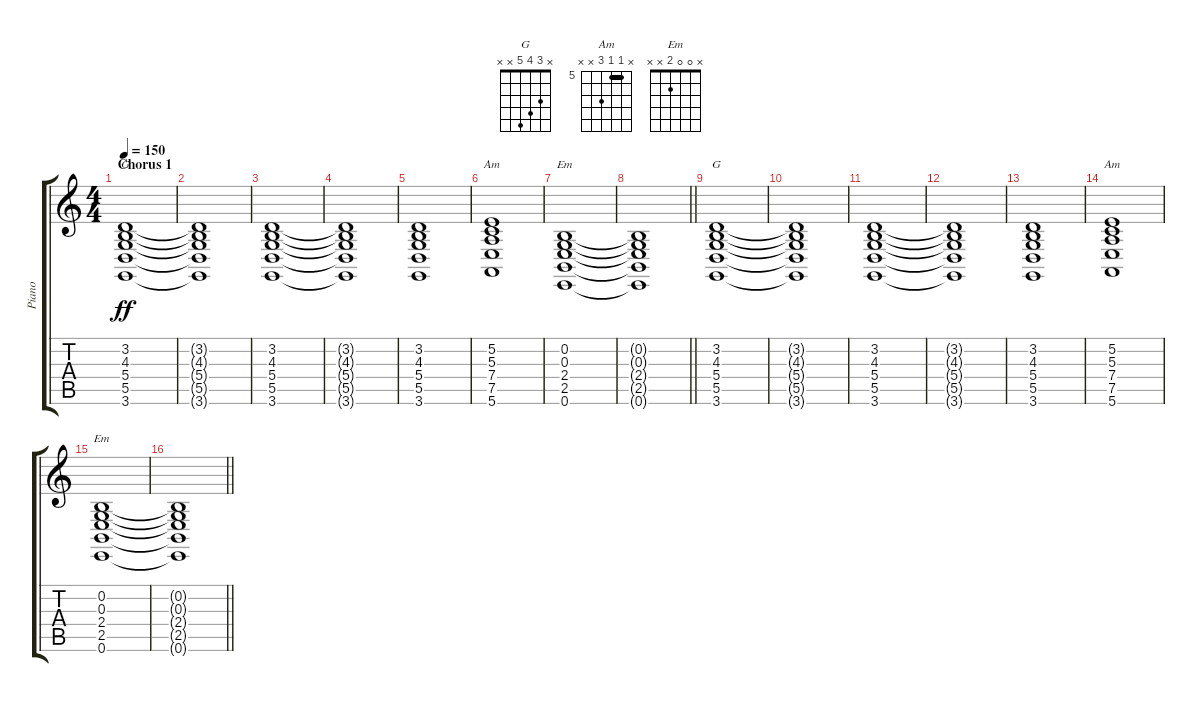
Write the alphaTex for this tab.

\track ("Piano" "Piano") {instrument acousticgrandpiano}
\staff {score tabs}
\tuning (E4 B3 G3 D3 A2 E2) {hide}
\chord ("G" x 3 4 5 5 3) {barre 3}
\chord ("Am" x 5 5 7 7 5) {firstfret 5 barre 5}
\chord ("Em" x 0 0 2 2 0)
\chord ("G" x 3 4 5 x x)
\chord ("Am" x 5 5 7 x x) {firstfret 5 barre 5}
\chord ("Em" x 0 0 2 x x)
\ts (4 4)
\section ("" "Chorus 1")
\tempo 150
\clef g2
\ks c
(3.2 4.3 5.4 5.5 3.6).1{ch "G" dy ff} |
(3.2{t} 4.3{t} 5.4{t} 5.5{t} 3.6{t}).1 |
(3.2 4.3 5.4 5.5 3.6).1 |
(3.2{t} 4.3{t} 5.4{t} 5.5{t} 3.6{t}).1 |
(3.2 4.3 5.4 5.5 3.6).1 |
(5.2 5.3 7.4 7.5 5.6).1{ch "Am"} |
(0.2 0.3 2.4 2.5 0.6).1{ch "Em"} |
\barLineRight lightlight
(0.2{t} 0.3{t} 2.4{t} 2.5{t} 0.6{t}).1 |
(3.2 4.3 5.4 5.5 3.6).1{ch "G"} |
(3.2{t} 4.3{t} 5.4{t} 5.5{t} 3.6{t}).1 |
(3.2 4.3 5.4 5.5 3.6).1 |
(3.2{t} 4.3{t} 5.4{t} 5.5{t} 3.6{t}).1 |
(3.2 4.3 5.4 5.5 3.6).1 |
(5.2 5.3 7.4 7.5 5.6).1{ch "Am"} |
(0.2 0.3 2.4 2.5 0.6).1{ch "Em"} |
\barLineRight lightlight
(0.2{t} 0.3{t} 2.4{t} 2.5{t} 0.6{t}).1
